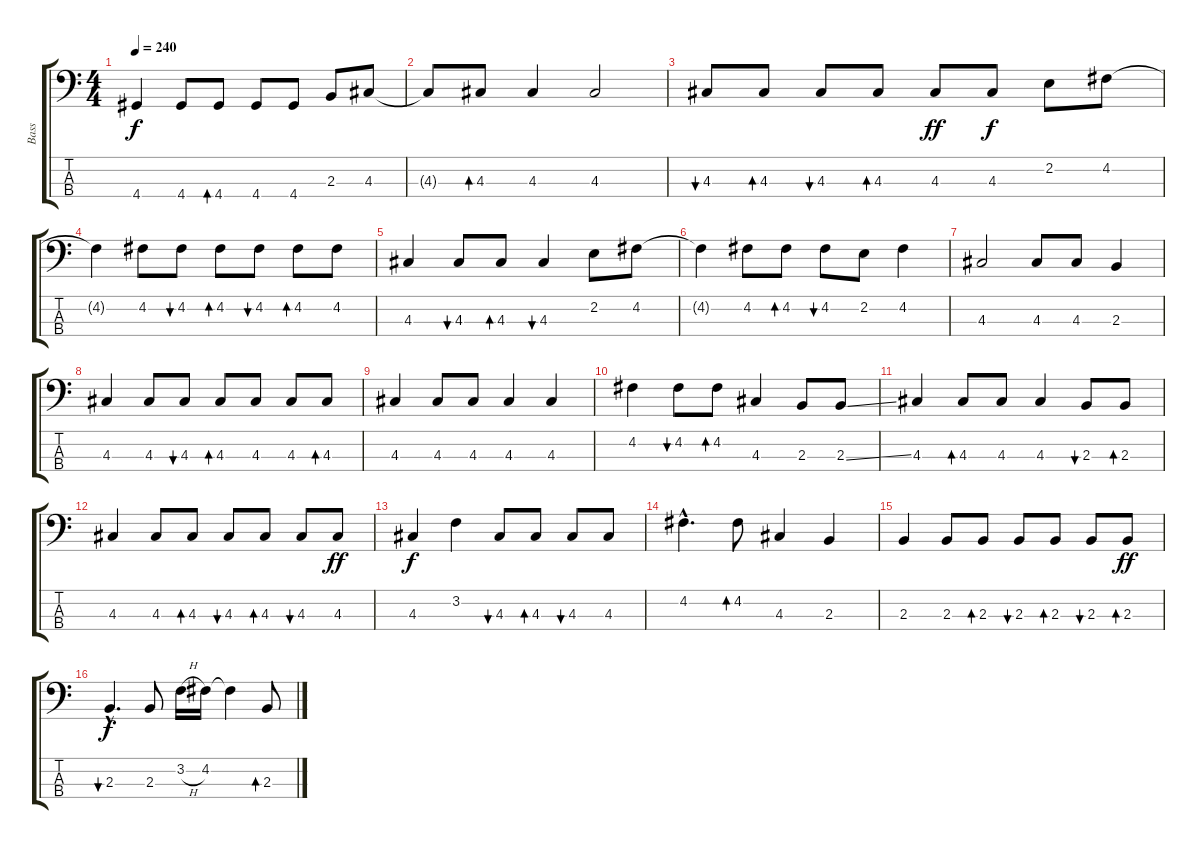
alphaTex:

\track ("Bass" "Bass") {instrument electricbasspick}
\staff {score tabs}
\tuning (G2 D2 A1 E1) {hide}
\ts (4 4)
\tempo 240
\clef f4
\ks c
4.4.4{dy f} 4.4.8 4.4.8{bd 240} 4.4.8 4.4.8 2.3.8 4.3.8 |
4.3{t}.8 4.3.8{bd 240} 4.3.4 4.3.2 |
4.3.8{bu 240} 4.3.8{bd 240} 4.3.8{bu 240} 4.3.8{bd 240} 4.3.8{dy ff} 4.3.8{dy f} 2.2.8 4.2.8 |
4.2{t}.4 4.2.8 4.2.8{bu 240} 4.2.8{bd 240} 4.2.8{bu 240} 4.2.8{bd 240} 4.2.8 |
4.3.4 4.3.8{bu 240} 4.3.8{bd 240} 4.3.4{bu 240} 2.2.8 4.2.8 |
4.2{t}.4 4.2.8 4.2.8{bd 240} 4.2.8{bu 240} 2.2.8 4.2.4 |
4.3.2 4.3.8 4.3.8 2.3.4 |
4.3.4 4.3.8 4.3.8{bu 240} 4.3.8{bd 240} 4.3.8 4.3.8 4.3.8{bd 240} |
4.3.4 4.3.8 4.3.8 4.3.4 4.3.4 |
4.2.4 4.2.8{bu 240} 4.2.8{bd 240} 4.3.4 2.3.8 2.3{ss}.8 |
4.3.4 4.3.8{bd 240} 4.3.8 4.3.4 2.3.8{bu 240} 2.3.8{bd 240} |
4.3.4 4.3.8 4.3.8{bd 240} 4.3.8{bu 240} 4.3.8{bd 240} 4.3.8{bu 240} 4.3.8{dy ff} |
4.3.4{dy f} 3.2.4 4.3.8{bu 240} 4.3.8{bd 240} 4.3.8{bu 240} 4.3.8 |
4.2{hac}.4{d} 4.2.8{bd 240} 4.3.4 2.3.4 |
2.3.4 2.3.8 2.3.8{bd 240} 2.3.8{bu 240} 2.3.8{bd 240} 2.3.8{bu 240} 2.3.8{bd 240 dy ff} |
2.3{hac}.4{d bu 240 dy f} 2.3.8 3.2{h}.16 4.2.16 4.2{t}.4 2.3.8{bd 240}
